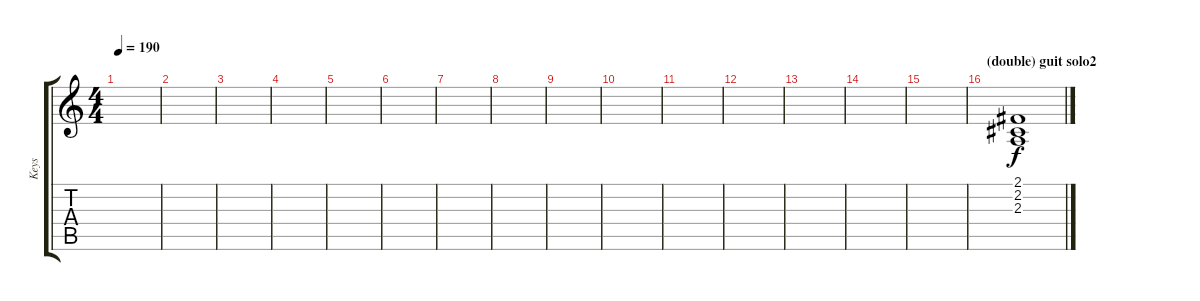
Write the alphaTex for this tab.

\track ("Keys" "Keys") {instrument glockenspiel}
\staff {score tabs}
\tuning (E4 B3 G3 D3 A2 E2) {hide}
\ts (4 4)
\tempo 190
\clef g2
\ks c
|
|
|
|
|
|
|
|
|
|
|
|
|
|
|
\section ("" "(double) guit solo2")
(2.1 2.2 2.3).1{volume 10 instrument synthstrings1}
